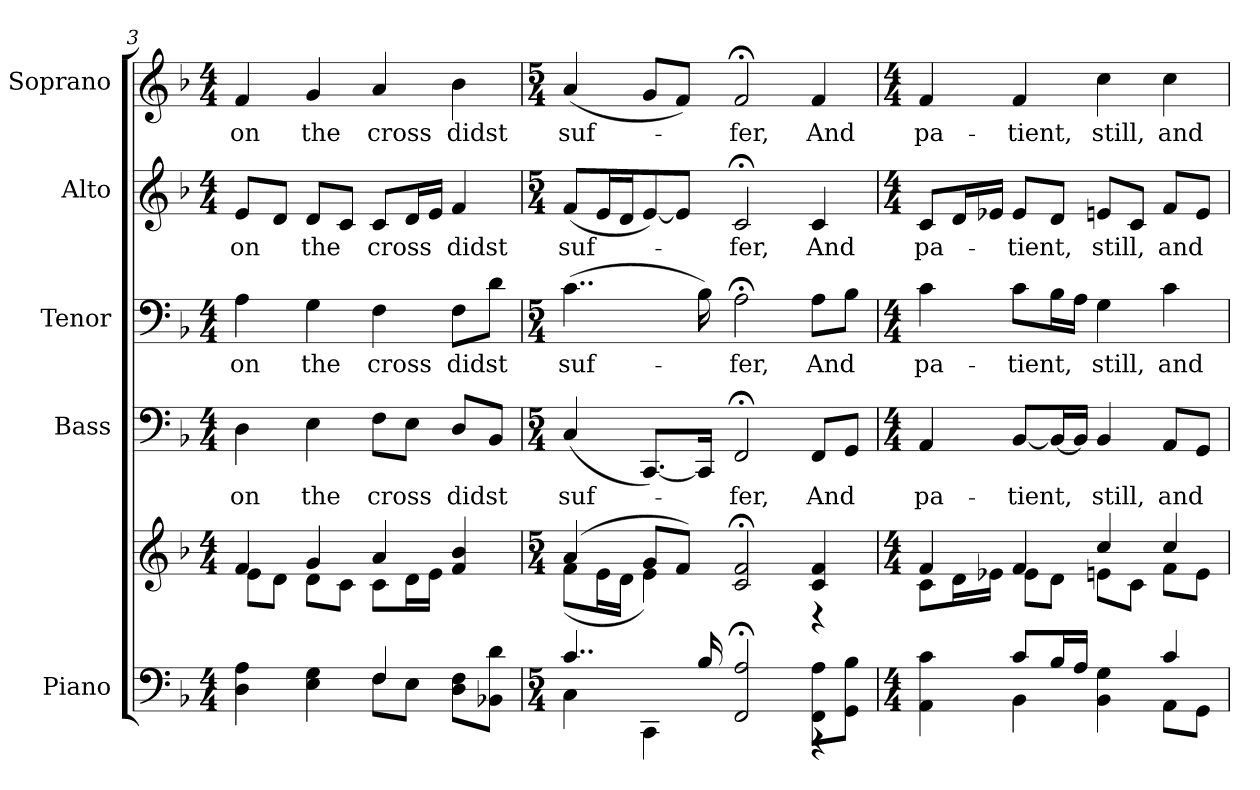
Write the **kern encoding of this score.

**kern	**kern	**kern	**text	**kern	**text	**kern	**text	**kern	**text
*part5	*part5	*part4	*part4	*part3	*part3	*part2	*part2	*part1	*part1
*staff6	*staff5	*staff4	*staff4	*staff3	*staff3	*staff2	*staff2	*staff1	*staff1
*I"Piano	*	*I"Bass	*	*I"Tenor	*	*I"Alto	*	*I"Soprano	*
*I'Pno.	*	*I'B.	*	*I'T.	*	*I'A.	*	*I'S.	*
!!LO:PB:g=z
*clefF4	*clefG2	*clefF4	*	*clefF4	*	*clefG2	*	*clefG2	*
*k[b-]	*k[b-]	*k[b-]	*	*k[b-]	*	*k[b-]	*	*k[b-]	*
*F:	*F:	*F:	*	*F:	*	*F:	*	*F:	*
*M4/4	*M4/4	*M4/4	*	*M4/4	*	*M4/4	*	*M4/4	*
=3	=3	=3	=3	=3	=3	=3	=3	=3	=3
*^	*^	*	*	*	*	*	*	*	*
!	!	!	!	!	!LO:LY:b:color=#000000	!	!	!	!	!	!
!	!	!	!	!	!	!	!LO:LY:b:color=#000000	!	!	!	!
!	!	!	!	!	!	!	!	!	!LO:LY:b:color=#000000	!	!
!	!	!	!	!	!	!	!	!	!	!	!LO:LY:b:color=#000000
4Di\ 4Ai	2ryy	4fi/	8ei\L	4Di\	on	4Ai\	on	8ei/L	on	4fi/	on
.	.	.	8di\J	.	.	.	.	8di/J	.	.	.
!	!	!	!	!	!LO:LY:b:color=#000000	!	!	!	!	!	!
!	!	!	!	!	!	!	!LO:LY:b:color=#000000	!	!	!	!
!	!	!	!	!	!	!	!	!	!LO:LY:b:color=#000000	!	!
!	!	!	!	!	!	!	!	!	!	!	!LO:LY:b:color=#000000
4Ei\ 4Gi	.	4gi/	8di\L	4Ei\	the	4Gi\	the	8di/L	the	4gi/	the
.	.	.	8ci\J	.	.	.	.	8ci/J	.	.	.
!	!	!	!	!	!LO:LY:b:color=#000000	!	!	!	!	!	!
!	!	!	!	!	!	!	!LO:LY:b:color=#000000	!	!	!	!
!	!	!	!	!	!	!	!	!	!LO:LY:b:color=#000000	!	!
!	!	!	!	!	!	!	!	!	!	!	!LO:LY:b:color=#000000
4Fi/	8Fi\L	4ai/	8ci\L	8Fi\L	cross	4Fi\	cross	8ci/L	cross	4ai/	cross
.	8Ei\J	.	16di\L	8Ei\J	.	.	.	16di/L	.	.	.
.	.	.	16ei\JJ	.	.	.	.	16ei/JJ	.	.	.
!	!	!	!	!	!LO:LY:b:color=#000000	!	!	!	!	!	!
!	!	!	!	!	!	!	!LO:LY:b:color=#000000	!	!	!	!
!	!	!	!	!	!	!	!	!	!LO:LY:b:color=#000000	!	!
!	!	!	!	!	!	!	!	!	!	!	!LO:LY:b:color=#000000
8Di\ 8FiL	4ryy	4fi/ 4b-i	4ryy	8Di/L	didst	8Fi\L	didst	4fi/	didst	4b-i\	didst
8BB-Xi\ 8diJ	.	.	.	8BB-i/J	.	8di\J	.	.	.	.	.
=4	=4	=4	=4	=4	=4	=4	=4	=4	=4	=4	=4
*M5/4	*	*M5/4	*	*M5/4	*	*M5/4	*	*M5/4	*	*M5/4	*
!	!	!	!	!	!LO:LY:b:color=#000000	!	!	!	!	!	!
!	!	!	!	!	!	!	!LO:LY:b:color=#000000	!	!	!	!
!	!	!	!	!	!	!	!	!	!LO:LY:b:color=#000000	!	!
!	!	!	!	!	!	!	!	!	!	!	!LO:LY:b:color=#000000
4..ci/	4Ci\	(4ai/	(8fi\L	(4Ci/	suf-	(4..ci\	suf-	(8fi/L	suf-	(4ai/	suf-
.	.	.	16ei\L	.	.	.	.	16ei/L	.	.	.
.	.	.	16di\JJ	.	.	.	.	16di/J	.	.	.
.	4CCi\	8gi/L	4ei\)	[<8.CCi/L)	.	.	.	[<8ei/)	.	8gi/L	.
.	.	8fi/J)	.	.	.	.	.	8ei/J]	.	8fi/J)	.
16B-i/	.	.	.	16CCi/Jk]	.	16B-i\)	.	.	.	.	.
!	!	!	!	!	!LO:LY:b:color=#000000	!	!	!	!	!	!
!	!	!	!	!	!	!	!LO:LY:b:color=#000000	!	!	!	!
!	!	!	!	!	!	!	!	!	!LO:LY:b:color=#000000	!	!
!	!	!	!	!	!	!	!	!	!	!	!LO:LY:b:color=#000000
2FFi/; 2Ai;	2ryy	2ci/; 2fi;	2ryy	2FF;i/	-fer,	2A;i\	-fer,	2c;i/	-fer,	2f;i/	-fer,
!	!	!	!	!	!LO:LY:b:color=#000000	!	!	!	!	!	!
!	!	!	!	!	!	!	!LO:LY:b:color=#000000	!	!	!	!
!	!	!	!	!	!	!	!	!	!LO:LY:b:color=#000000	!	!
!	!	!	!	!	!	!	!	!	!	!	!LO:LY:b:color=#000000
8FFi\ 8AiL	4r	4ci/ 4fi	4r	8FFi/L	And	8Ai\L	And	4ci/	And	4fi/	And
8GGi\ 8B-iJ	.	.	.	8GGi/J	.	8B-i\J	.	.	.	.	.
!!LO:PB:g=z
=5	=5	=5	=5	=5	=5	=5	=5	=5	=5	=5	=5
*M4/4	*	*M4/4	*	*M4/4	*	*M4/4	*	*M4/4	*	*M4/4	*
!	!	!	!	!	!LO:LY:b:color=#000000	!	!	!	!	!	!
!	!	!	!	!	!	!	!LO:LY:b:color=#000000	!	!	!	!
!	!	!	!	!	!	!	!	!	!LO:LY:b:color=#000000	!	!
!	!	!	!	!	!	!	!	!	!	!	!LO:LY:b:color=#000000
4AAi\ 4ci	4ryy	4fi/	8ci\L	4AAi/	pa-	4ci\	pa-	8ci/L	pa-	4fi/	pa-
.	.	.	16di\L	.	.	.	.	16di/L	.	.	.
.	.	.	16e-Xi\JJ	.	.	.	.	16e-Xi/JJ	.	.	.
!	!	!	!	!	!LO:LY:b:color=#000000	!	!	!	!	!	!
!	!	!	!	!	!	!	!LO:LY:b:color=#000000	!	!	!	!
!	!	!	!	!	!	!	!	!	!LO:LY:b:color=#000000	!	!
!	!	!	!	!	!	!	!	!	!	!	!LO:LY:b:color=#000000
8ci/L	4BB-i\	4fi/	8e-i\L	[<8BB-i/L	-tient,	8ci\L	-tient,	8e-i/L	-tient,	4fi/	-tient,
16B-i/L	.	.	8di\J	16BB-i/L_<	.	16B-i\L	.	8di/J	.	.	.
16Ai/JJ	.	.	.	16BB-i/JJ]	.	16Ai\JJ	.	.	.	.	.
!	!	!	!	!	!LO:LY:b:color=#000000	!	!	!	!	!	!
!	!	!	!	!	!	!	!LO:LY:b:color=#000000	!	!	!	!
!	!	!	!	!	!	!	!	!	!LO:LY:b:color=#000000	!	!
!	!	!	!	!	!	!	!	!	!	!	!LO:LY:b:color=#000000
4BB-i\ 4Gi	4ryy	4cci/	8eni\L	4BB-i/	still,	4Gi\	still,	8eni/L	still,	4cci\	still,
.	.	.	8ci\J	.	.	.	.	8ci/J	.	.	.
!	!	!	!	!	!LO:LY:b:color=#000000	!	!	!	!	!	!
!	!	!	!	!	!	!	!LO:LY:b:color=#000000	!	!	!	!
!	!	!	!	!	!	!	!	!	!LO:LY:b:color=#000000	!	!
!	!	!	!	!	!	!	!	!	!	!	!LO:LY:b:color=#000000
4ci/	8AAi\L	4cci/	8fi\L	8AAi/L	and	4ci\	and	8fi/L	and	4cci\	and
.	8GGi\J	.	8ei\J	8GGi/J	.	.	.	8ei/J	.	.	.
*v	*v	*	*	*	*	*	*	*	*	*	*
*	*v	*v	*	*	*	*	*	*	*	*
=	=	=	=	=	=	=	=	=	=
*-	*-	*-	*-	*-	*-	*-	*-	*-	*-
